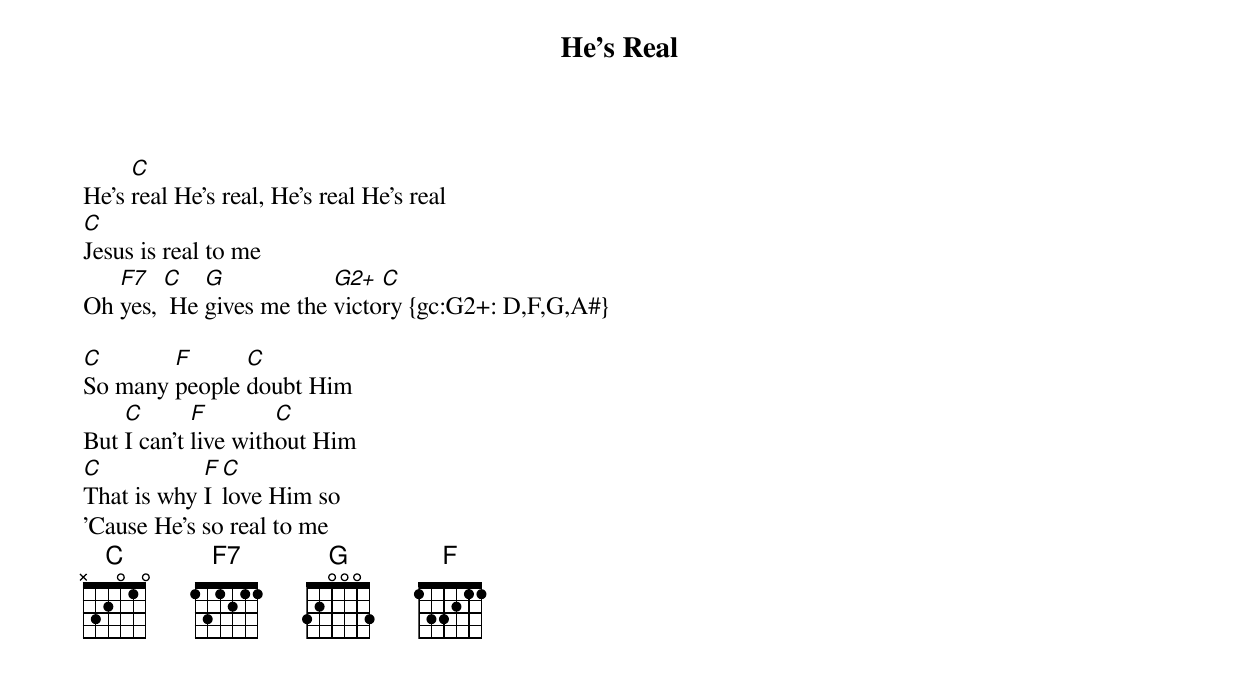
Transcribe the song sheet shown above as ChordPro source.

{title: He's Real}
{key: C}
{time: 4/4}
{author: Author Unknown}
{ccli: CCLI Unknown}
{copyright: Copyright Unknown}

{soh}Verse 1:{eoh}
He's [C]real He's real, He's real He's real
[C]Jesus is real to me
Oh [F7]yes, [C] He [G]gives me the [G2+]victo[C]ry {gc:G2+: D,F,G,A#}

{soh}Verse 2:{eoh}
[C]So many [F]people [C]doubt Him
But [C]I can't [F]live with[C]out Him
[C]That is why [F]I [C]love Him so
'Cause He's so real to me
